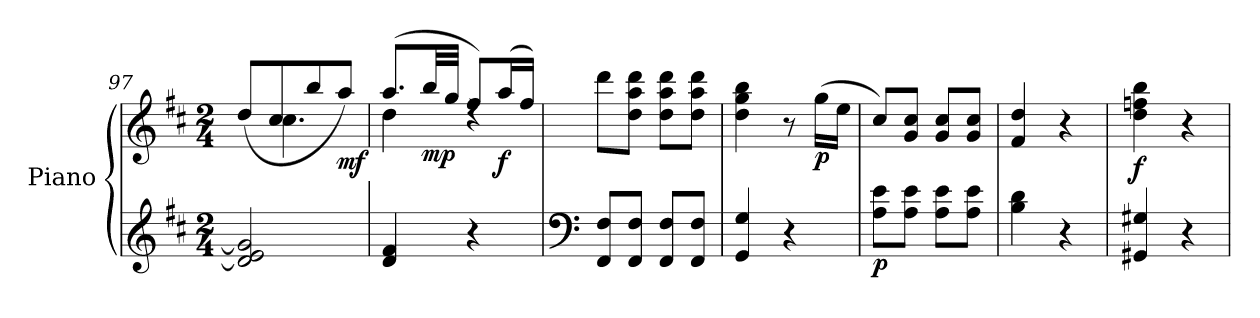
**kern	**kern	**dynam
*part1	*part1	*part1
*staff2	*staff1	*staff1/2
*I"Piano	*	*
*I'Pno	*	*
*clefG2	*clefG2	*
*k[f#c#]	*k[f#c#]	*
*M2/4	*M2/4	*
=97	=97	=97
*	*^	*
2d/] 2e/ 2g/]	(>8dd/L	8ryy	.
.	8cc#/	4.cc#\	.
.	8bb/	.	.
!	!	!	!LO:DY:b
.	8aa/J)	.	mf
=98	=98	=98	=98
4d/ 4f#/	(>8.aa/L	4dd\	.
!	!	!	!LO:DY:b
.	32bb/LL	.	mp
.	32gg/JJJ	.	.
4r	8ff#/L)	4rdd	.
!	!	!	!LO:DY:b
.	(>16aa/L	.	f
.	16ff#/JJ)	.	.
*	*v	*v	*
=99	=99	=99
*clefF4	*	*
8FF#/ 8F#/L	8ddd\L	.
8FF#/ 8F#/J	8dd\ 8aa\ 8ddd\J	.
8FF#/ 8F#/L	8dd\ 8aa\ 8ddd\L	.
8FF#/ 8F#/J	8dd\ 8aa\ 8ddd\J	.
=100	=100	=100
4GG/ 4G/	4dd\ 4gg\ 4bb\	.
4r	8r	.
!	!	!LO:DY:b
.	(>16gg\LL	p
.	16ee\JJ	.
=101	=101	=101
!	!	!LO:DY:b=2
8A\ 8e\L	8cc#/L)	p
8A\ 8e\J	8g/ 8cc#/J	.
8A\ 8e\L	8g/ 8cc#/L	.
8A\ 8e\J	8g/ 8cc#/J	.
!!LO:LB:g=z
=102	=102	=102
4B\ 4d\	4f#/ 4dd/	.
4r	4r	.
=103	=103	=103
!	!	!LO:DY:b
4GG#X/ 4G#X/	4dd\ 4ffn\ 4bb\	f
4r	4r	.
=	=	=
*-	*-	*-
